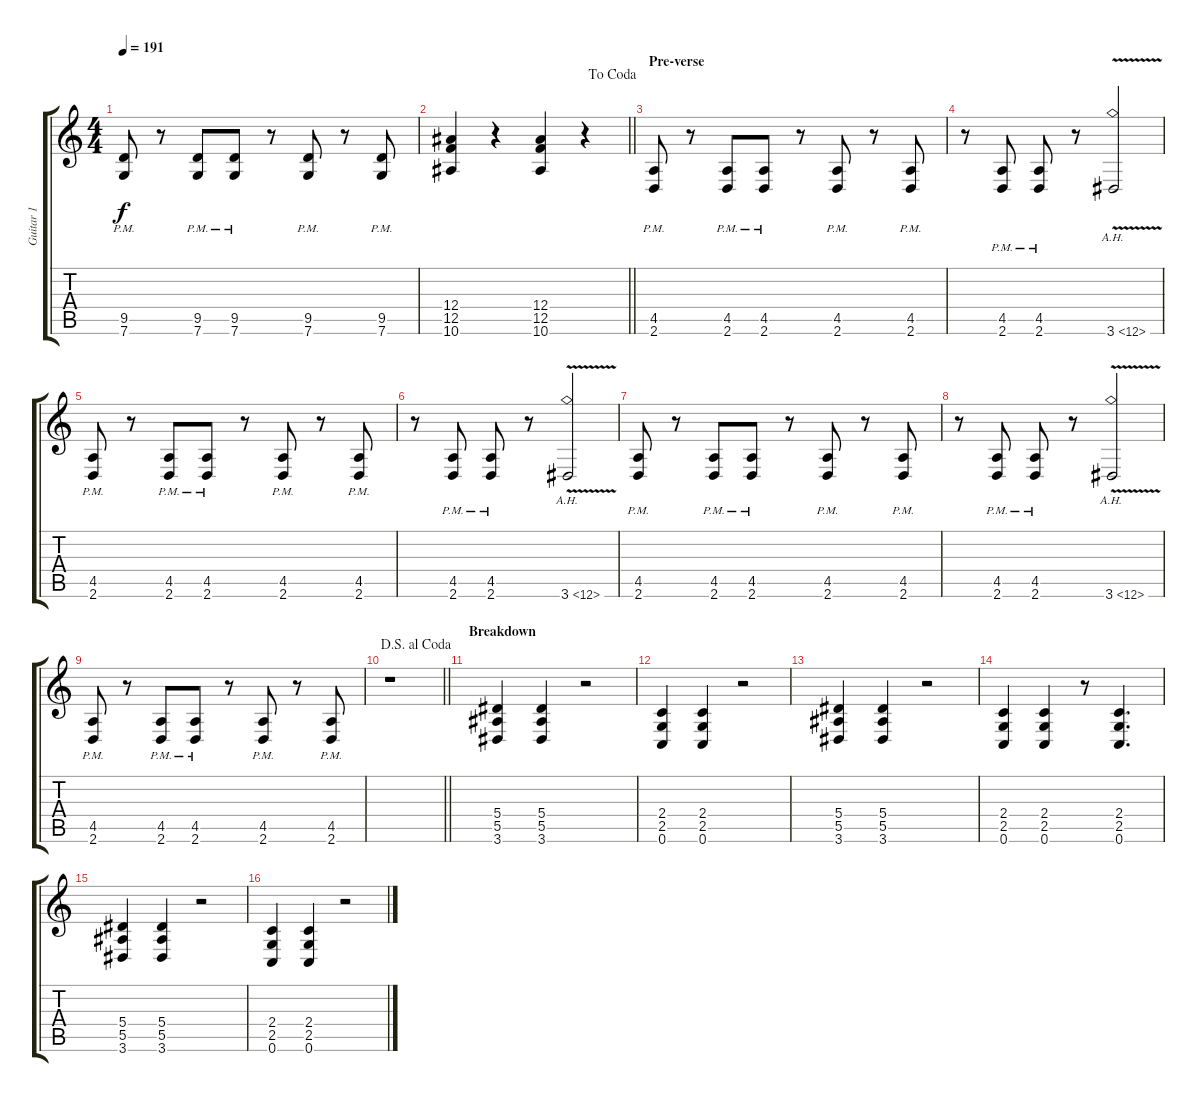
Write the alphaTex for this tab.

\track ("Guitar 1" "Guitar 1") {instrument distortionguitar}
\staff {score tabs}
\tuning (C4 G3 Eb3 Bb2 F2 C2) {hide}
\ts (4 4)
\tempo 191
\clef g2
\ks c
(9.5{pm} 7.6{pm}).8{dy f} r.8 (9.5{pm} 7.6{pm}).8 (9.5{pm} 7.6{pm}).8 r.8 (9.5{pm} 7.6{pm}).8 r.8 (9.5{pm} 7.6{pm}).8 |
\jump dacoda
\barLineRight lightlight
(12.4 12.5 10.6).4 r.4 (12.4 12.5 10.6).4 r.4 |
\section ("" "Pre-verse")
(4.5{pm} 2.6{pm}).8 r.8 (4.5{pm} 2.6{pm}).8 (4.5{pm} 2.6{pm}).8 r.8 (4.5{pm} 2.6{pm}).8 r.8 (4.5{pm} 2.6{pm}).8 |
r.8 (4.5{pm} 2.6{pm}).8 (4.5{pm} 2.6{pm}).8 r.8 3.6{ah 9 v}.2 |
(4.5{pm} 2.6{pm}).8 r.8 (4.5{pm} 2.6{pm}).8 (4.5{pm} 2.6{pm}).8 r.8 (4.5{pm} 2.6{pm}).8 r.8 (4.5{pm} 2.6{pm}).8 |
r.8 (4.5{pm} 2.6{pm}).8 (4.5{pm} 2.6{pm}).8 r.8 3.6{ah 9 v}.2 |
(4.5{pm} 2.6{pm}).8 r.8 (4.5{pm} 2.6{pm}).8 (4.5{pm} 2.6{pm}).8 r.8 (4.5{pm} 2.6{pm}).8 r.8 (4.5{pm} 2.6{pm}).8 |
r.8 (4.5{pm} 2.6{pm}).8 (4.5{pm} 2.6{pm}).8 r.8 3.6{ah 9 v}.2 |
(4.5{pm} 2.6{pm}).8 r.8 (4.5{pm} 2.6{pm}).8 (4.5{pm} 2.6{pm}).8 r.8 (4.5{pm} 2.6{pm}).8 r.8 (4.5{pm} 2.6{pm}).8 |
\jump dalsegnoalcoda
\barLineRight lightlight
r.1 |
\section ("" "Breakdown")
(5.4 5.5 3.6).4 (5.4 5.5 3.6).4 r.2 |
(2.4 2.5 0.6).4 (2.4 2.5 0.6).4 r.2 |
(5.4 5.5 3.6).4 (5.4 5.5 3.6).4 r.2 |
(2.4 2.5 0.6).4 (2.4 2.5 0.6).4 r.8 (2.4 2.5 0.6).4{d} |
(5.4 5.5 3.6).4 (5.4 5.5 3.6).4 r.2 |
(2.4 2.5 0.6).4 (2.4 2.5 0.6).4 r.2
